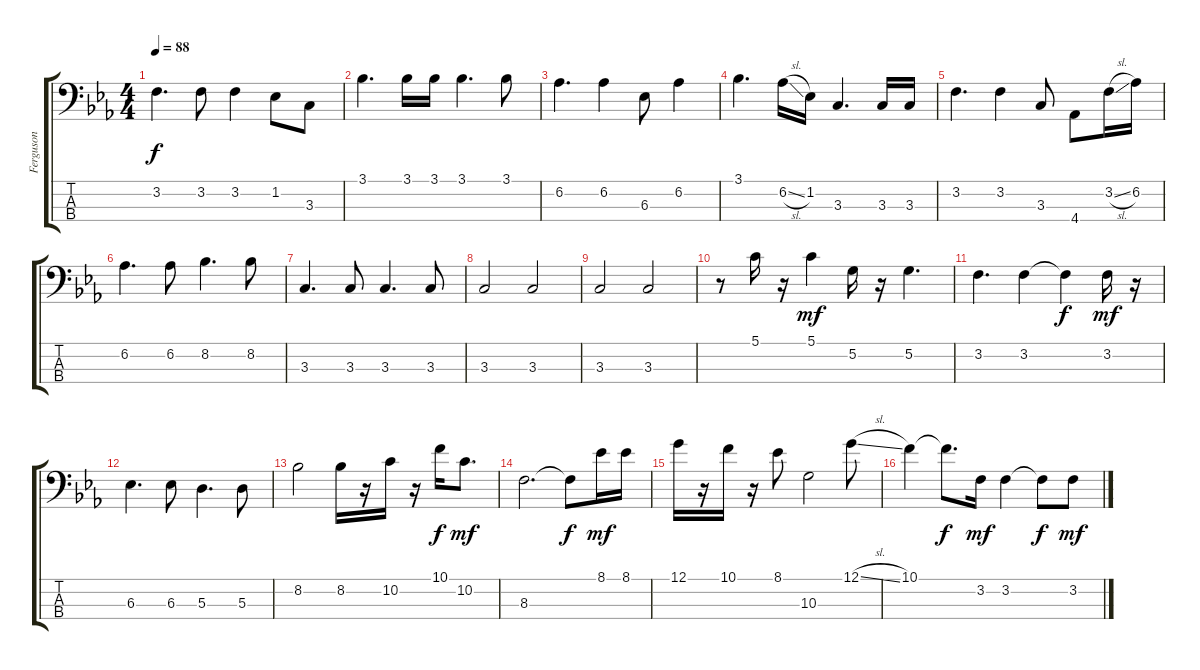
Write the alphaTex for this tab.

\track ("Ferguson" "Ferguson") {instrument electricbassfinger}
\staff {score tabs}
\tuning (G2 D2 A1 E1) {hide}
\ts (4 4)
\tempo 88
\clef f4
\ks cminor
3.2.4{d dy f} 3.2.8 3.2.4 1.2.8 3.3.8 |
3.1.4{d} 3.1.16 3.1.16 3.1.4{d} 3.1.8 |
6.2.4{d} 6.2.4 6.3.8 6.2.4 |
3.1.4{d} 6.2{sl}.16 1.2.16 3.3.4{d} 3.3.16 3.3.16 |
3.2.4{d} 3.2.4 3.3.8 4.4.8 3.2{sl}.16 6.2.16 |
6.2.4{d} 6.2.8 8.2.4{d} 8.2.8 |
3.3.4{d} 3.3.8 3.3.4{d} 3.3.8 |
3.3.2 3.3.2 |
3.3.2 3.3.2 |
r.8 5.1.16 r.16 5.1.4{dy mf} 5.2.16 r.16 5.2.4{d} |
3.2.4{d} 3.2.4 3.2{t}.4{dy f} 3.2.16{dy mf} r.16 |
6.3.4{d} 6.3.8 5.3.4{d} 5.3.8 |
8.2.2 8.2.16 r.16 10.2.16 r.16 10.1.16{dy f} 10.2.8{d dy mf} |
8.3.2{d} 8.3{t}.8{dy f} 8.1.16{dy mf} 8.1.16 |
12.1.16 r.16 10.1.16 r.16 8.1.8 10.3.2 12.1{sl}.8 |
10.1.4 10.1{t}.8{d dy f} 3.2.16{dy mf} 3.2.4 3.2{t}.8{dy f} 3.2{sl}.8{dy mf}
